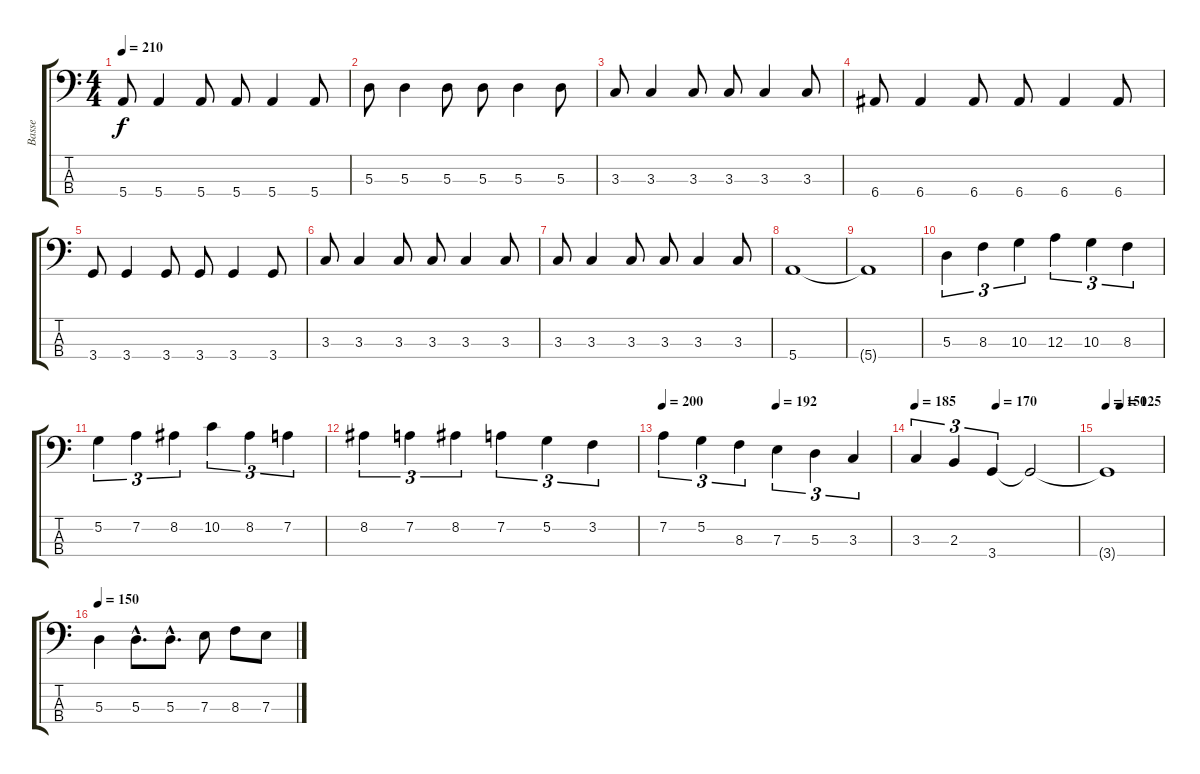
\track ("Basse" "Basse") {instrument electricbasspick}
\staff {score tabs}
\tuning (G2 D2 A1 E1) {hide}
\ts (4 4)
\tempo 210
\clef f4
\ks c
5.4.8{dy f} 5.4.4 5.4.8 5.4.8 5.4.4 5.4.8 |
5.3.8 5.3.4 5.3.8 5.3.8 5.3.4 5.3.8 |
3.3.8 3.3.4 3.3.8 3.3.8 3.3.4 3.3.8 |
6.4.8 6.4.4 6.4.8 6.4.8 6.4.4 6.4.8 |
3.4.8 3.4.4 3.4.8 3.4.8 3.4.4 3.4.8 |
3.3.8 3.3.4 3.3.8 3.3.8 3.3.4 3.3.8 |
3.3.8 3.3.4 3.3.8 3.3.8 3.3.4 3.3.8 |
5.4.1 |
5.4{t}.1 |
5.3.4{tu (3 2)} 8.3.4{tu (3 2)} 10.3.4{tu (3 2)} 12.3.4{tu (3 2)} 10.3.4{tu (3 2)} 8.3.4{tu (3 2)} |
5.2.4{tu (3 2)} 7.2.4{tu (3 2)} 8.2.4{tu (3 2)} 10.2.4{tu (3 2)} 8.2.4{tu (3 2)} 7.2.4{tu (3 2)} |
8.2.4{tu (3 2)} 7.2.4{tu (3 2)} 8.2.4{tu (3 2)} 7.2.4{tu (3 2)} 5.2.4{tu (3 2)} 3.2.4{tu (3 2)} |
\tempo 200
\tempo (192 0.5)
7.2.4{tu (3 2)} 5.2.4{tu (3 2)} 8.3.4{tu (3 2)} 7.3.4{tu (3 2)} 5.3.4{tu (3 2)} 3.3.4{tu (3 2)} |
\tempo 185
\tempo (170 0.5)
3.3.4{tu (3 2)} 2.3.4{tu (3 2)} 3.4.4{tu (3 2)} 3.4{t}.2 |
\tempo 150
\tempo (125 0.25)
3.4{t}.1 |
\tempo 150
5.3.4 5.3{hac}.8{d} 5.3{hac}.8{d} 7.3.8 8.3.8 7.3.8
